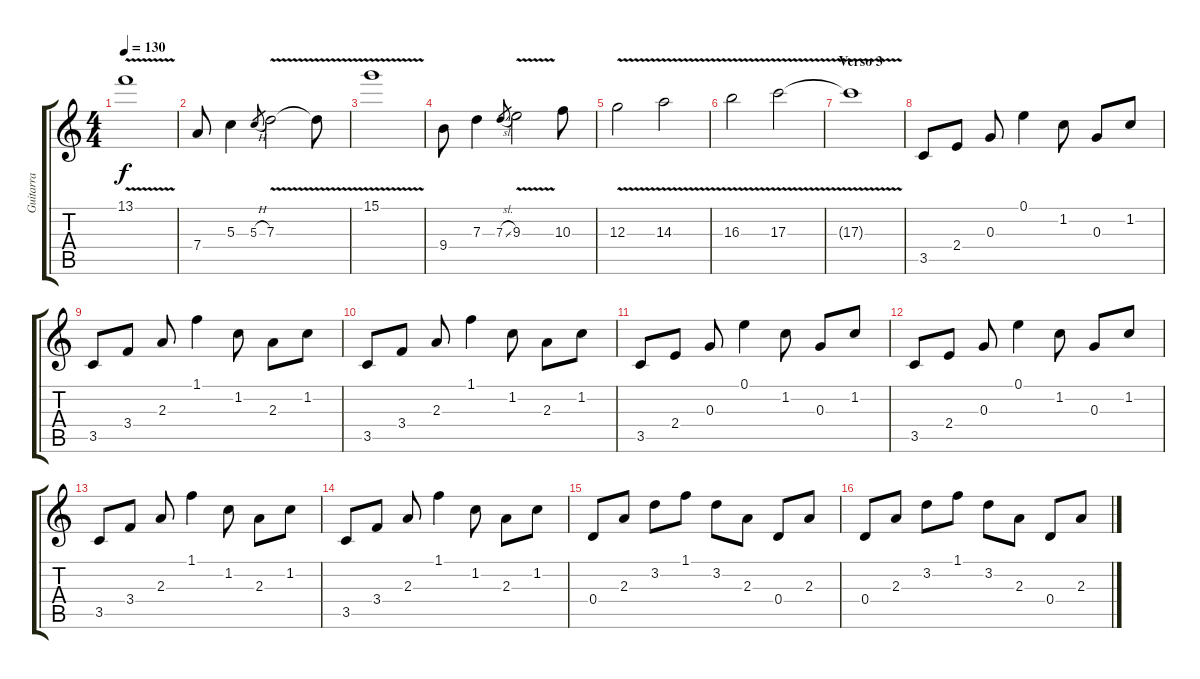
\track ("Guitarra" "Guitarra") {instrument electricguitarjazz}
\staff {score tabs}
\tuning (E4 B3 G3 D3 A2 E2) {hide}
\ts (4 4)
\tempo 130
\clef g2
\ks c
13.1{v}.1{dy f} |
7.4.8 5.3.4 5.3{h}.8{gr} 7.3{v}.2 7.3{t}.8 |
15.1{v}.1 |
9.4.8 7.3.4 7.3{sl}.8{gr} 9.3{v}.2 10.3.8 |
12.3{v}.2 14.3{v}.2 |
16.3{v}.2 17.3{v}.2{volume 0} |
\section ("" "Verso 3")
17.3{t}.1 |
3.5.8{volume 12 instrument electricguitarjazz} 2.4.8 0.3.8 0.1.4 1.2.8 0.3.8 1.2.8 |
3.5.8 3.4.8 2.3.8 1.1.4 1.2.8 2.3.8 1.2.8 |
3.5.8 3.4.8 2.3.8 1.1.4 1.2.8 2.3.8 1.2.8 |
3.5.8 2.4.8 0.3.8 0.1.4 1.2.8 0.3.8 1.2.8 |
3.5.8 2.4.8 0.3.8 0.1.4 1.2.8 0.3.8 1.2.8 |
3.5.8 3.4.8 2.3.8 1.1.4 1.2.8 2.3.8 1.2.8 |
3.5.8 3.4.8 2.3.8 1.1.4 1.2.8 2.3.8 1.2.8 |
0.4.8 2.3.8 3.2.8 1.1.8 3.2.8 2.3.8 0.4.8 2.3.8 |
0.4.8 2.3.8 3.2.8 1.1.8 3.2.8 2.3.8 0.4.8 2.3.8
